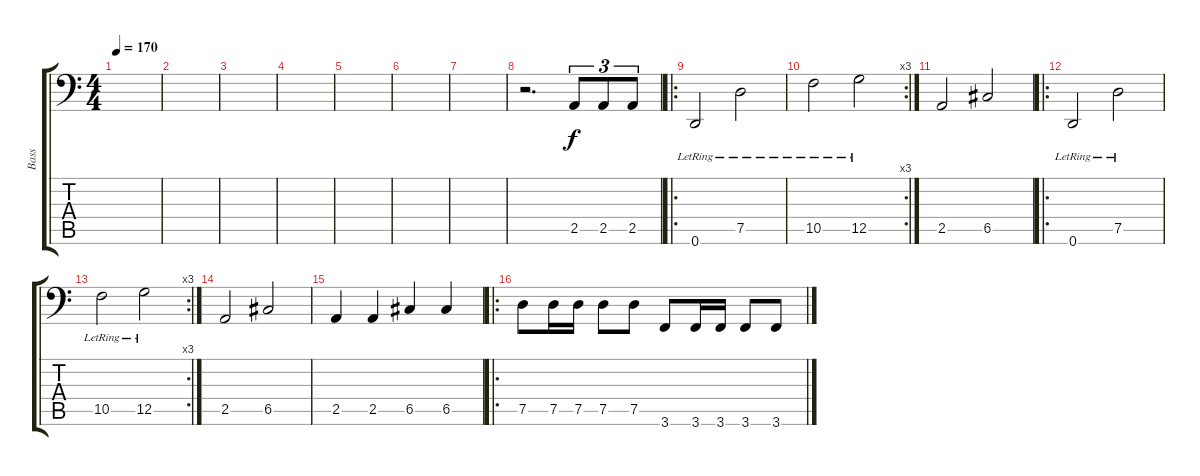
\track ("Bass" "Bass") {instrument electricbasspick}
\staff {score tabs}
\tuning (D3 A2 F2 C2 G1 D1) {hide}
\ts (4 4)
\tempo 170
\clef f4
\ks c
|
|
|
|
|
|
|
r.2{d} 2.5.8{tu (3 2)} 2.5.8{tu (3 2)} 2.5.8{tu (3 2)} |
\ro
0.6{lr}.2 7.5{lr}.2 |
\rc 3
10.5{lr}.2 12.5{lr}.2 |
2.5.2 6.5.2 |
\ro
0.6{lr}.2 7.5{lr}.2 |
\rc 3
10.5{lr}.2 12.5{lr}.2 |
2.5.2 6.5.2 |
2.5.4 2.5.4 6.5.4 6.5.4 |
\ro
7.5.8 7.5.16 7.5.16 7.5.8 7.5.8 3.6.8 3.6.16 3.6.16 3.6.8 3.6.8
